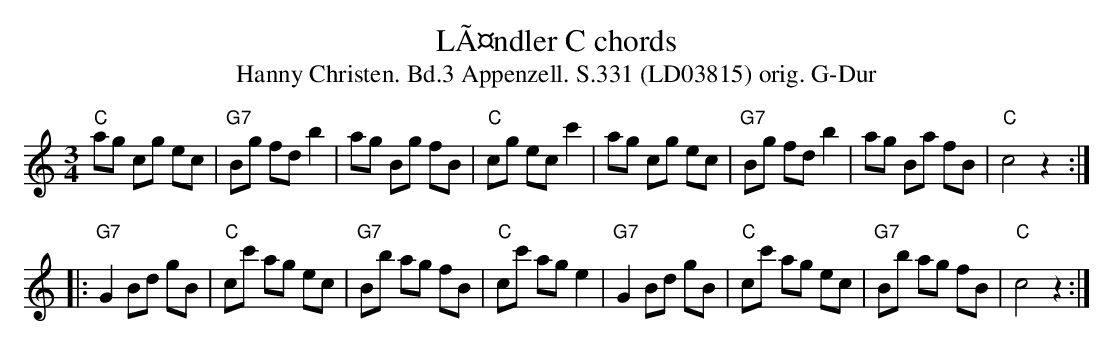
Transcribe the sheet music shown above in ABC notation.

X:1
T:LÃ¤ndler C chords
T:Hanny Christen. Bd.3 Appenzell. S.331 (LD03815) orig. G-Dur
M:3/4
L:1/8
K:Cmaj%%MIDI gchordon
"C"ag cg ec | "G7"Bg fd b2 | ag Bg fB | "C"cg ec c'2 | ag cg ec | "G7"Bg fd b2 | ag Ba fB | "C"c4 z2 :|
|: "G7"G2 Bd gB | "C"cc' ag ec | "G7"Bb ag fB | "C"cc' ag e2 | "G7"G2 Bd gB | "C"cc' ag ec | "G7"Bb ag fB | "C"c4 z2 :|
